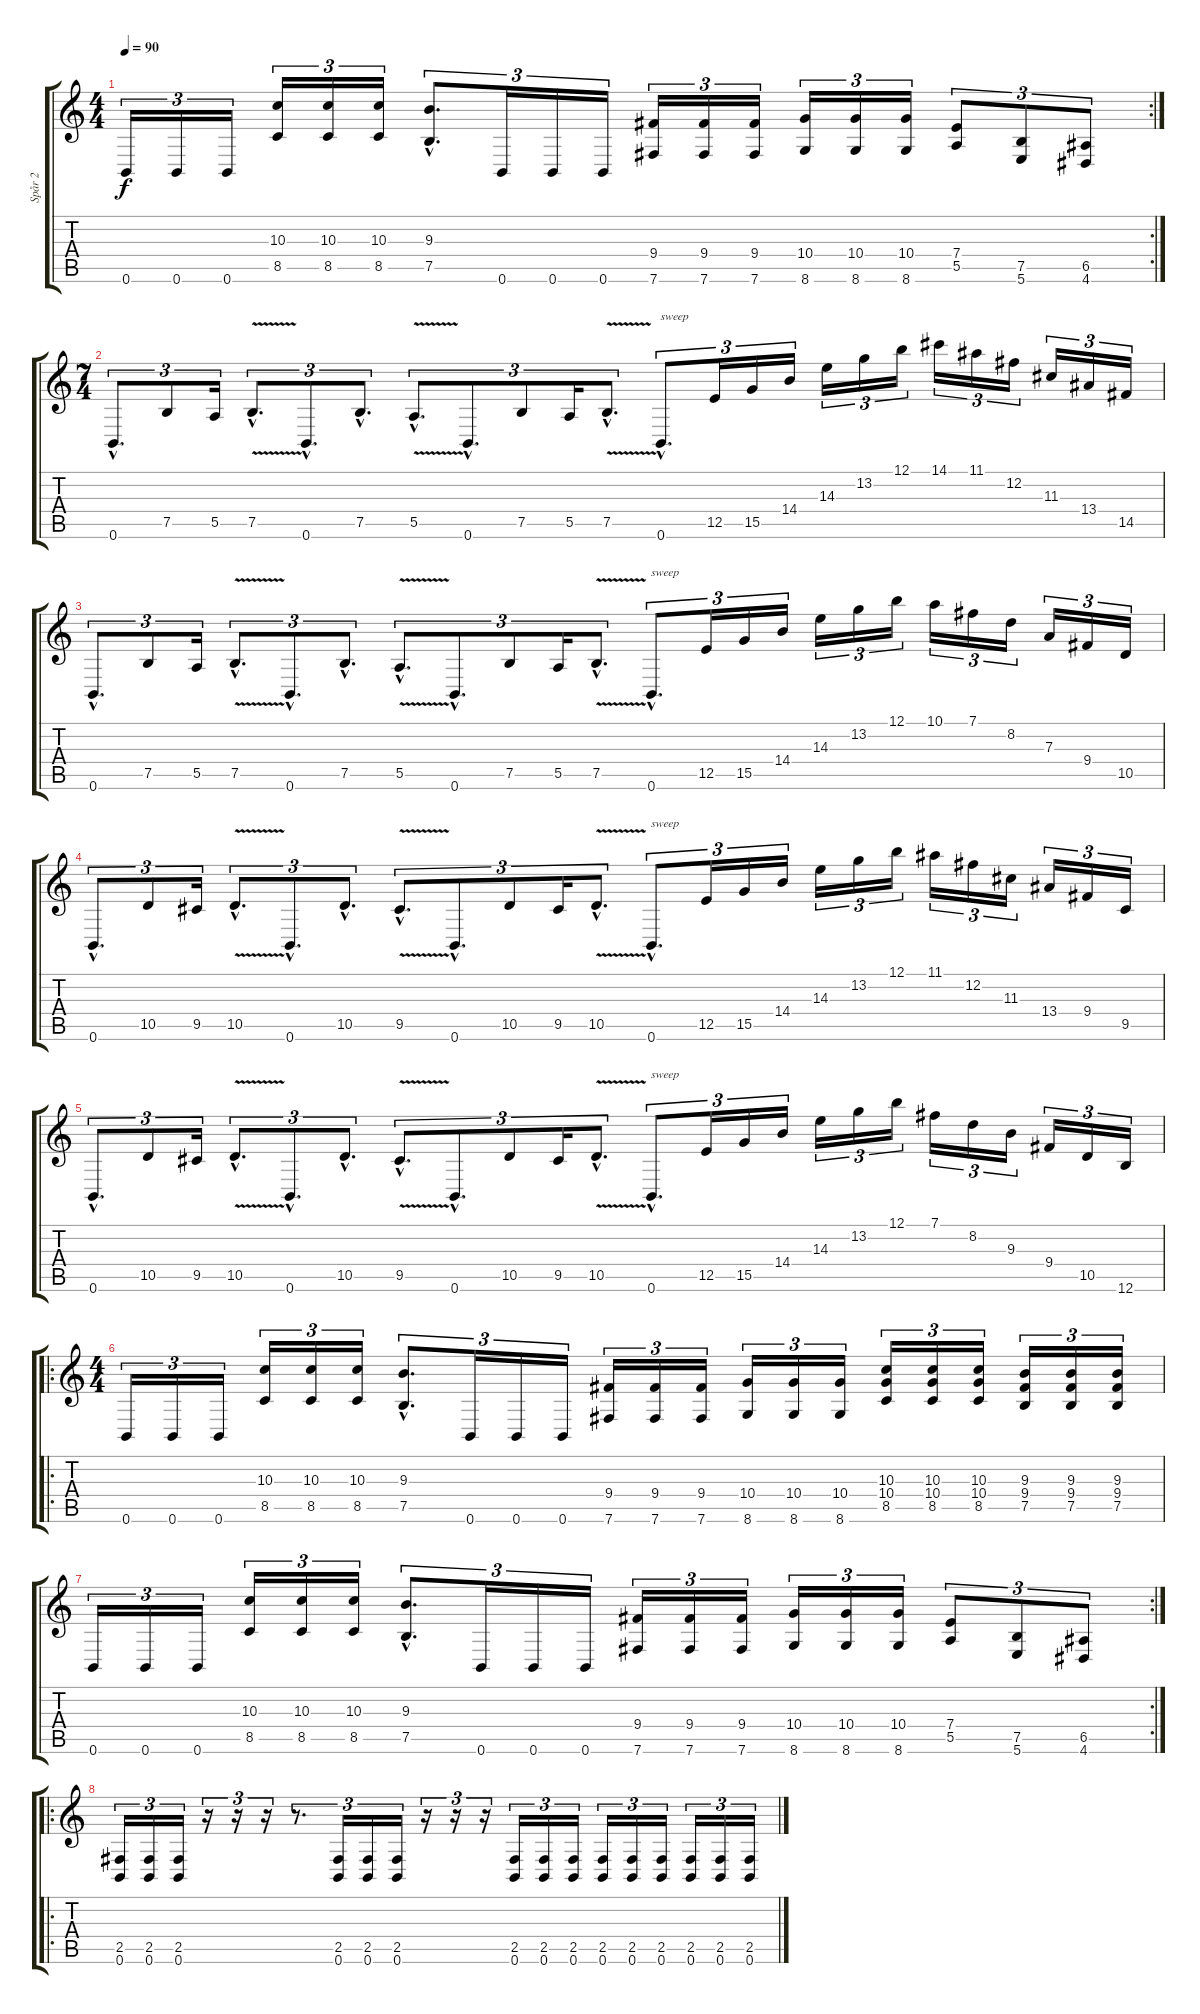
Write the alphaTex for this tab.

\track ("Spår 2" "Spår 2") {instrument distortionguitar}
\staff {score tabs}
\tuning (B3 Gb3 D3 A2 E2 B1) {hide}
\rc 2
\ts (4 4)
\tempo 90
\clef g2
\ks c
0.6.16{tu (3 2) dy f} 0.6.16{tu (3 2)} 0.6.16{tu (3 2)} (10.3 8.5).16{tu (3 2)} (10.3 8.5).16{tu (3 2)} (10.3 8.5).16{tu (3 2)} (9.3{hac} 7.5{hac}).8{d tu (3 2)} 0.6.16{tu (3 2)} 0.6.16{tu (3 2)} 0.6.16{tu (3 2)} (9.4 7.6).16{tu (3 2)} (9.4 7.6).16{tu (3 2)} (9.4 7.6).16{tu (3 2)} (10.4 8.6).16{tu (3 2)} (10.4 8.6).16{tu (3 2)} (10.4 8.6).16{tu (3 2)} (7.4 5.5).8{tu (3 2)} (7.5 5.6).8{tu (3 2)} (6.5 4.6).8{tu (3 2)} |
\ts (7 4)
0.6{hac}.8{d tu (3 2)} 7.5.8{tu (3 2)} 5.5.16{tu (3 2)} 7.5{v hac}.8{d tu (3 2)} 0.6{hac}.8{d tu (3 2)} 7.5{hac}.8{d tu (3 2)} 5.5{v hac}.8{d tu (3 2)} 0.6{hac}.8{d tu (3 2)} 7.5.8{tu (3 2)} 5.5.16{tu (3 2)} 7.5{v hac}.8{d tu (3 2)} 0.6{hac}.8{d tu (3 2) txt "sweep"} 12.5.16{tu (3 2)} 15.5.16{tu (3 2)} 14.4.16{tu (3 2)} 14.3.16{tu (3 2)} 13.2.16{tu (3 2)} 12.1.16{tu (3 2)} 14.1.16{tu (3 2)} 11.1.16{tu (3 2)} 12.2.16{tu (3 2)} 11.3.16{tu (3 2)} 13.4.16{tu (3 2)} 14.5.16{tu (3 2)} |
0.6{hac}.8{d tu (3 2)} 7.5.8{tu (3 2)} 5.5.16{tu (3 2)} 7.5{v hac}.8{d tu (3 2)} 0.6{hac}.8{d tu (3 2)} 7.5{hac}.8{d tu (3 2)} 5.5{v hac}.8{d tu (3 2)} 0.6{hac}.8{d tu (3 2)} 7.5.8{tu (3 2)} 5.5.16{tu (3 2)} 7.5{v hac}.8{d tu (3 2)} 0.6{hac}.8{d tu (3 2) txt "sweep"} 12.5.16{tu (3 2)} 15.5.16{tu (3 2)} 14.4.16{tu (3 2)} 14.3.16{tu (3 2)} 13.2.16{tu (3 2)} 12.1.16{tu (3 2)} 10.1.16{tu (3 2)} 7.1.16{tu (3 2)} 8.2.16{tu (3 2)} 7.3.16{tu (3 2)} 9.4.16{tu (3 2)} 10.5.16{tu (3 2)} |
0.6{hac}.8{d tu (3 2)} 10.5.8{tu (3 2)} 9.5.16{tu (3 2)} 10.5{v hac}.8{d tu (3 2)} 0.6{hac}.8{d tu (3 2)} 10.5{hac}.8{d tu (3 2)} 9.5{v hac}.8{d tu (3 2)} 0.6{hac}.8{d tu (3 2)} 10.5.8{tu (3 2)} 9.5.16{tu (3 2)} 10.5{v hac}.8{d tu (3 2)} 0.6{hac}.8{d tu (3 2) txt "sweep"} 12.5.16{tu (3 2)} 15.5.16{tu (3 2)} 14.4.16{tu (3 2)} 14.3.16{tu (3 2)} 13.2.16{tu (3 2)} 12.1.16{tu (3 2)} 11.1.16{tu (3 2)} 12.2.16{tu (3 2)} 11.3.16{tu (3 2)} 13.4.16{tu (3 2)} 9.4.16{tu (3 2)} 9.5.16{tu (3 2)} |
0.6{hac}.8{d tu (3 2)} 10.5.8{tu (3 2)} 9.5.16{tu (3 2)} 10.5{v hac}.8{d tu (3 2)} 0.6{hac}.8{d tu (3 2)} 10.5{hac}.8{d tu (3 2)} 9.5{v hac}.8{d tu (3 2)} 0.6{hac}.8{d tu (3 2)} 10.5.8{tu (3 2)} 9.5.16{tu (3 2)} 10.5{v hac}.8{d tu (3 2)} 0.6{hac}.8{d tu (3 2) txt "sweep"} 12.5.16{tu (3 2)} 15.5.16{tu (3 2)} 14.4.16{tu (3 2)} 14.3.16{tu (3 2)} 13.2.16{tu (3 2)} 12.1.16{tu (3 2)} 7.1.16{tu (3 2)} 8.2.16{tu (3 2)} 9.3.16{tu (3 2)} 9.4.16{tu (3 2)} 10.5.16{tu (3 2)} 12.6.16{tu (3 2)} |
\ro
\ts (4 4)
0.6.16{tu (3 2)} 0.6.16{tu (3 2)} 0.6.16{tu (3 2)} (10.3 8.5).16{tu (3 2)} (10.3 8.5).16{tu (3 2)} (10.3 8.5).16{tu (3 2)} (9.3{hac} 7.5{hac}).8{d tu (3 2)} 0.6.16{tu (3 2)} 0.6.16{tu (3 2)} 0.6.16{tu (3 2)} (9.4 7.6).16{tu (3 2)} (9.4 7.6).16{tu (3 2)} (9.4 7.6).16{tu (3 2)} (10.4 8.6).16{tu (3 2)} (10.4 8.6).16{tu (3 2)} (10.4 8.6).16{tu (3 2)} (10.3 10.4 8.5).16{tu (3 2)} (10.3 10.4 8.5).16{tu (3 2)} (10.3 10.4 8.5).16{tu (3 2)} (9.3 9.4 7.5).16{tu (3 2)} (9.3 9.4 7.5).16{tu (3 2)} (9.3 9.4 7.5).16{tu (3 2)} |
\rc 2
0.6.16{tu (3 2)} 0.6.16{tu (3 2)} 0.6.16{tu (3 2)} (10.3 8.5).16{tu (3 2)} (10.3 8.5).16{tu (3 2)} (10.3 8.5).16{tu (3 2)} (9.3{hac} 7.5{hac}).8{d tu (3 2)} 0.6.16{tu (3 2)} 0.6.16{tu (3 2)} 0.6.16{tu (3 2)} (9.4 7.6).16{tu (3 2)} (9.4 7.6).16{tu (3 2)} (9.4 7.6).16{tu (3 2)} (10.4 8.6).16{tu (3 2)} (10.4 8.6).16{tu (3 2)} (10.4 8.6).16{tu (3 2)} (7.4 5.5).8{tu (3 2)} (7.5 5.6).8{tu (3 2)} (6.5 4.6).8{tu (3 2)} |
\ro
(2.5 0.6).16{tu (3 2)} (2.5 0.6).16{tu (3 2)} (2.5 0.6).16{tu (3 2)} r.16{tu (3 2)} r.16{tu (3 2)} r.16{tu (3 2)} r.8{d tu (3 2)} (2.5 0.6).16{tu (3 2)} (2.5 0.6).16{tu (3 2)} (2.5 0.6).16{tu (3 2)} r.16{tu (3 2)} r.16{tu (3 2)} r.16{tu (3 2)} (2.5 0.6).16{tu (3 2)} (2.5 0.6).16{tu (3 2)} (2.5 0.6).16{tu (3 2)} (2.5 0.6).16{tu (3 2)} (2.5 0.6).16{tu (3 2)} (2.5 0.6).16{tu (3 2)} (2.5 0.6).16{tu (3 2)} (2.5 0.6).16{tu (3 2)} (2.5 0.6).16{tu (3 2)}
